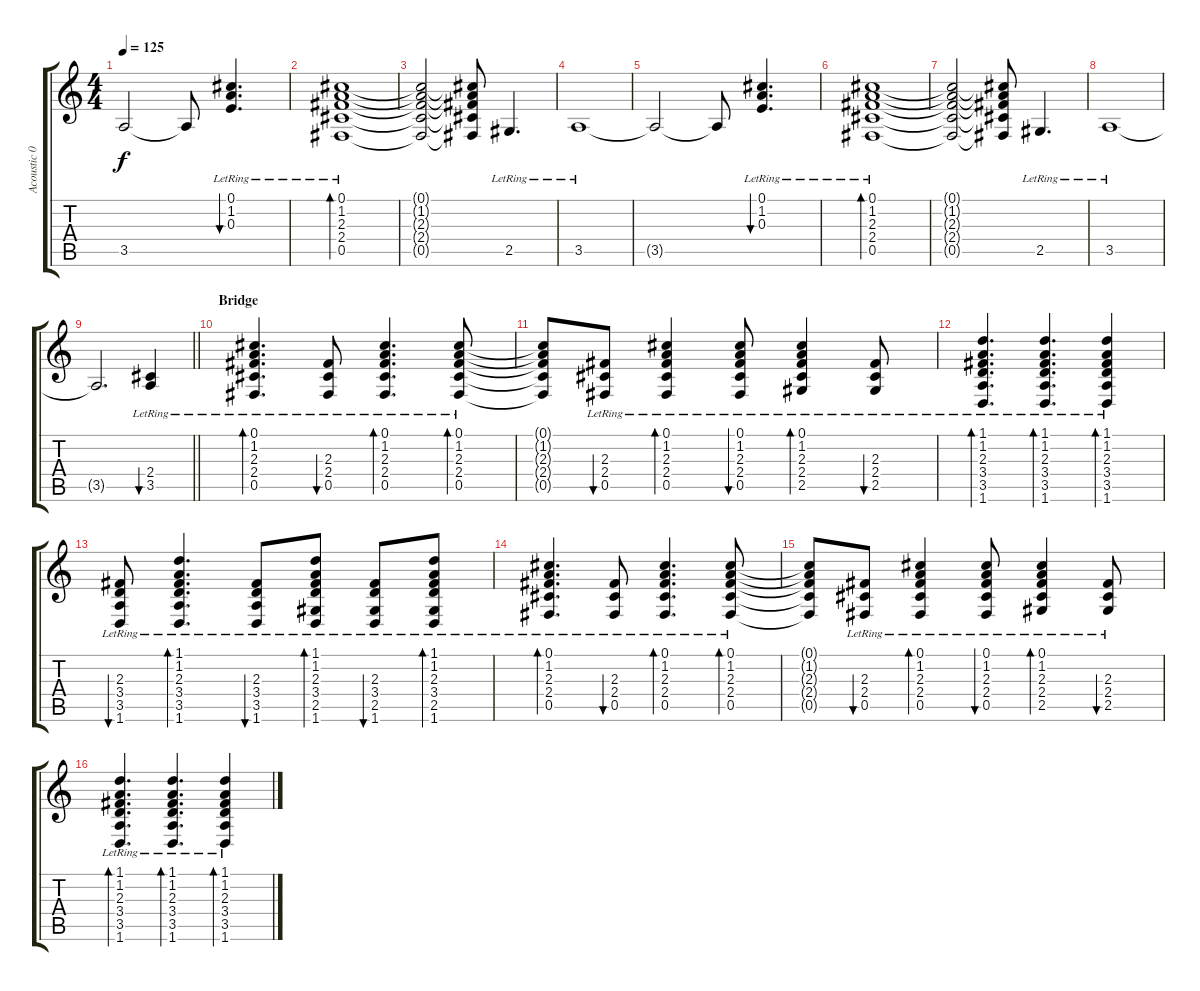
\track ("Acoustic 01" "Acoustic 0") {instrument acousticguitarsteel}
\staff {score tabs}
\tuning (Db4 Ab3 E3 B2 Gb2 Db2) {hide}
\ts (4 4)
\tempo 125
\clef g2
\ks c
3.5{t}.2{dy f} 3.5{t}.8 (0.1{lr} 1.2{lr} 0.3{lr}).4{d bu 120} |
(0.1{lr} 1.2{lr} 2.3{lr} 2.4{lr} 0.5{lr}).1{bd 120} |
(0.1{t} 1.2{t} 2.3{t} 2.4{t} 0.5{t}).2 (0.1{t} 1.2{t} 2.3{t} 2.4{t} 0.5{t}).8 2.5{lr}.4{d} |
3.5{lr}.1 |
3.5{t}.2 3.5{t}.8 (0.1{lr} 1.2{lr} 0.3{lr}).4{d bu 120} |
(0.1{lr} 1.2{lr} 2.3{lr} 2.4{lr} 0.5{lr}).1{bd 120} |
(0.1{t} 1.2{t} 2.3{t} 2.4{t} 0.5{t}).2 (0.1{t} 1.2{t} 2.3{t} 2.4{t} 0.5{t}).8 2.5{lr}.4{d} |
3.5{lr}.1 |
\barLineRight lightlight
3.5{t}.2{d} (2.4{lr} 3.5{lr}).4{bu 120} |
\section ("" "Bridge")
(0.1{lr} 1.2{lr} 2.3{lr} 2.4{lr} 0.5{lr}).4{d bd 30} (2.3{lr} 2.4{lr} 0.5{lr}).8{bu 30} (0.1{lr} 1.2{lr} 2.3{lr} 2.4{lr} 0.5{lr}).4{d bd 30} (0.1{lr} 1.2{lr} 2.3{lr} 2.4{lr} 0.5{lr}).8{bd 30} |
(0.1{t} 1.2{t} 2.3{t} 2.4{t} 0.5{t}).8 (2.3{lr} 2.4{lr} 0.5{lr}).8{bu 30} (0.1{lr} 1.2{lr} 2.3{lr} 2.4{lr} 0.5{lr}).4{bd 30} (0.1{lr} 1.2{lr} 2.3{lr} 2.4{lr} 0.5{lr}).8{bu 30} (0.1{lr} 1.2{lr} 2.3{lr} 2.4{lr} 2.5{lr}).4{bd 30} (2.3{lr} 2.4{lr} 2.5{lr}).8{bu 30} |
(1.1{lr} 1.2{lr} 2.3{lr} 3.4{lr} 3.5{lr} 1.6{lr}).4{d bd 30} (1.1{lr} 1.2{lr} 2.3{lr} 3.4{lr} 3.5{lr} 1.6{lr}).4{d bd 30} (1.1{lr} 1.2{lr} 2.3{lr} 3.4{lr} 3.5{lr} 1.6{lr}).4{bd 30} |
(2.3{lr} 3.4{lr} 3.5{lr} 1.6{lr}).8{bu 30} (1.1{lr} 1.2{lr} 2.3{lr} 3.4{lr} 3.5{lr} 1.6{lr}).4{d bd 30} (2.3{lr} 3.4{lr} 3.5{lr} 1.6{lr}).8{bu 30} (1.1{lr} 1.2{lr} 2.3{lr} 3.4{lr} 2.5{lr} 1.6{lr}).8{bd 30} (2.3{lr} 3.4{lr} 2.5{lr} 1.6{lr}).8{bu 30} (1.1{lr} 1.2{lr} 2.3{lr} 3.4{lr} 2.5{lr} 1.6{lr}).8{bd 30} |
(0.1{lr} 1.2{lr} 2.3{lr} 2.4{lr} 0.5{lr}).4{d bd 30} (2.3{lr} 2.4{lr} 0.5{lr}).8{bu 30} (0.1{lr} 1.2{lr} 2.3{lr} 2.4{lr} 0.5{lr}).4{d bd 30} (0.1{lr} 1.2{lr} 2.3{lr} 2.4{lr} 0.5{lr}).8{bd 30} |
(0.1{t} 1.2{t} 2.3{t} 2.4{t} 0.5{t}).8 (2.3{lr} 2.4{lr} 0.5{lr}).8{bu 30} (0.1{lr} 1.2{lr} 2.3{lr} 2.4{lr} 0.5{lr}).4{bd 30} (0.1{lr} 1.2{lr} 2.3{lr} 2.4{lr} 0.5{lr}).8{bu 30} (0.1{lr} 1.2{lr} 2.3{lr} 2.4{lr} 2.5{lr}).4{bd 30} (2.3{lr} 2.4{lr} 2.5{lr}).8{bu 30} |
(1.1{lr} 1.2{lr} 2.3{lr} 3.4{lr} 3.5{lr} 1.6{lr}).4{d bd 30} (1.1{lr} 1.2{lr} 2.3{lr} 3.4{lr} 3.5{lr} 1.6{lr}).4{d bd 30} (1.1{lr} 1.2{lr} 2.3{lr} 3.4{lr} 3.5{lr} 1.6{lr}).4{bd 30}
